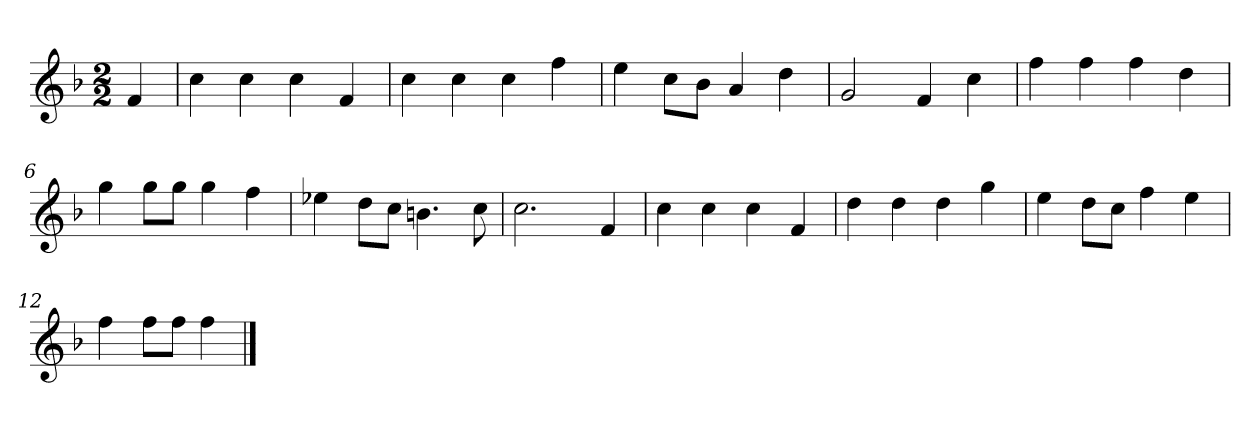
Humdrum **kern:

**kern
*part1
*staff1
*k[b-]
*M2/2
*MM120
=
4f
=1
4cc
4cc
4cc
4f
=2
4cc
4cc
4cc
4ff
=3
4ee
8ccL
8b-J
4a
4dd
=4
2g
4f
4cc
=5
4ff
4ff
4ff
4dd
=6
4gg
8ggL
8ggJ
4gg
4ff
=7
4ee-X
8ddL
8ccJ
4.bn
8cc
=8
2.cc
4f
=9
4cc
4cc
4cc
4f
=10
4dd
4dd
4dd
4gg
=11
4ee
8ddL
8ccJ
4ff
4ee
=12
4ff
8ffL
8ffJ
4ff
==
*-
